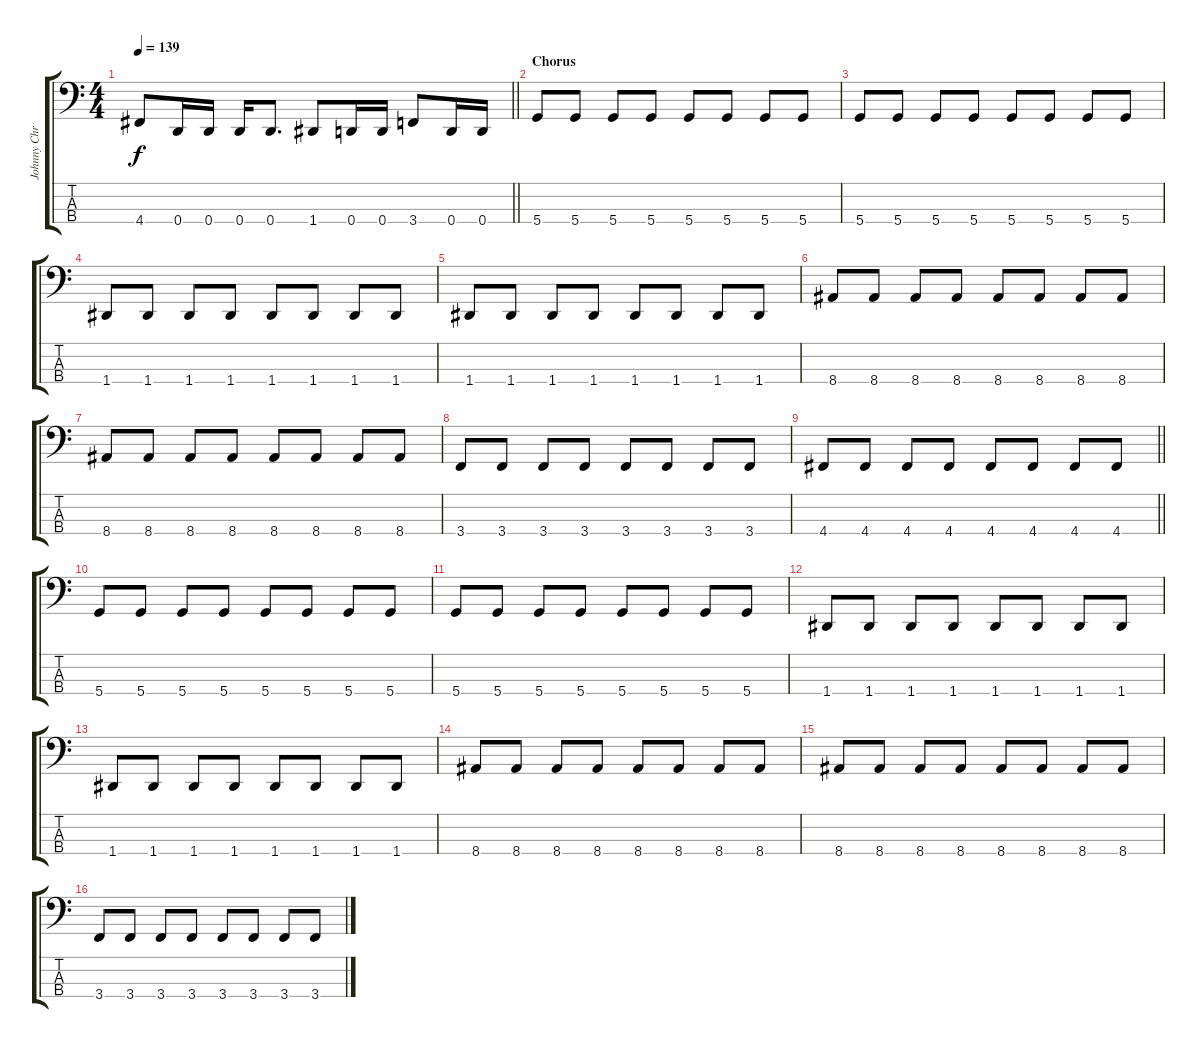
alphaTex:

\track ("Johnny Christ" "Johnny Chr") {instrument electricbassfinger}
\staff {score tabs}
\tuning (G2 D2 A1 D1) {hide}
\ts (4 4)
\tempo 139
\clef f4
\barLineRight lightlight
\ks c
4.4{t}.8{dy f} 0.4.16 0.4.16 0.4.16 0.4.8{d} 1.4.8 0.4.16 0.4.16 3.4.8 0.4.16 0.4.16 |
\section ("" "Chorus")
5.4.8 5.4.8 5.4.8 5.4.8 5.4.8 5.4.8 5.4.8 5.4.8 |
5.4.8 5.4.8 5.4.8 5.4.8 5.4.8 5.4.8 5.4.8 5.4.8 |
1.4.8 1.4.8 1.4.8 1.4.8 1.4.8 1.4.8 1.4.8 1.4.8 |
1.4.8 1.4.8 1.4.8 1.4.8 1.4.8 1.4.8 1.4.8 1.4.8 |
8.4.8 8.4.8 8.4.8 8.4.8 8.4.8 8.4.8 8.4.8 8.4.8 |
8.4.8 8.4.8 8.4.8 8.4.8 8.4.8 8.4.8 8.4.8 8.4.8 |
3.4.8 3.4.8 3.4.8 3.4.8 3.4.8 3.4.8 3.4.8 3.4.8 |
\barLineRight lightlight
4.4.8 4.4.8 4.4.8 4.4.8 4.4.8 4.4.8 4.4.8 4.4.8 |
5.4.8 5.4.8 5.4.8 5.4.8 5.4.8 5.4.8 5.4.8 5.4.8 |
5.4.8 5.4.8 5.4.8 5.4.8 5.4.8 5.4.8 5.4.8 5.4.8 |
1.4.8 1.4.8 1.4.8 1.4.8 1.4.8 1.4.8 1.4.8 1.4.8 |
1.4.8 1.4.8 1.4.8 1.4.8 1.4.8 1.4.8 1.4.8 1.4.8 |
8.4.8 8.4.8 8.4.8 8.4.8 8.4.8 8.4.8 8.4.8 8.4.8 |
8.4.8 8.4.8 8.4.8 8.4.8 8.4.8 8.4.8 8.4.8 8.4.8 |
3.4.8 3.4.8 3.4.8 3.4.8 3.4.8 3.4.8 3.4.8 3.4.8
